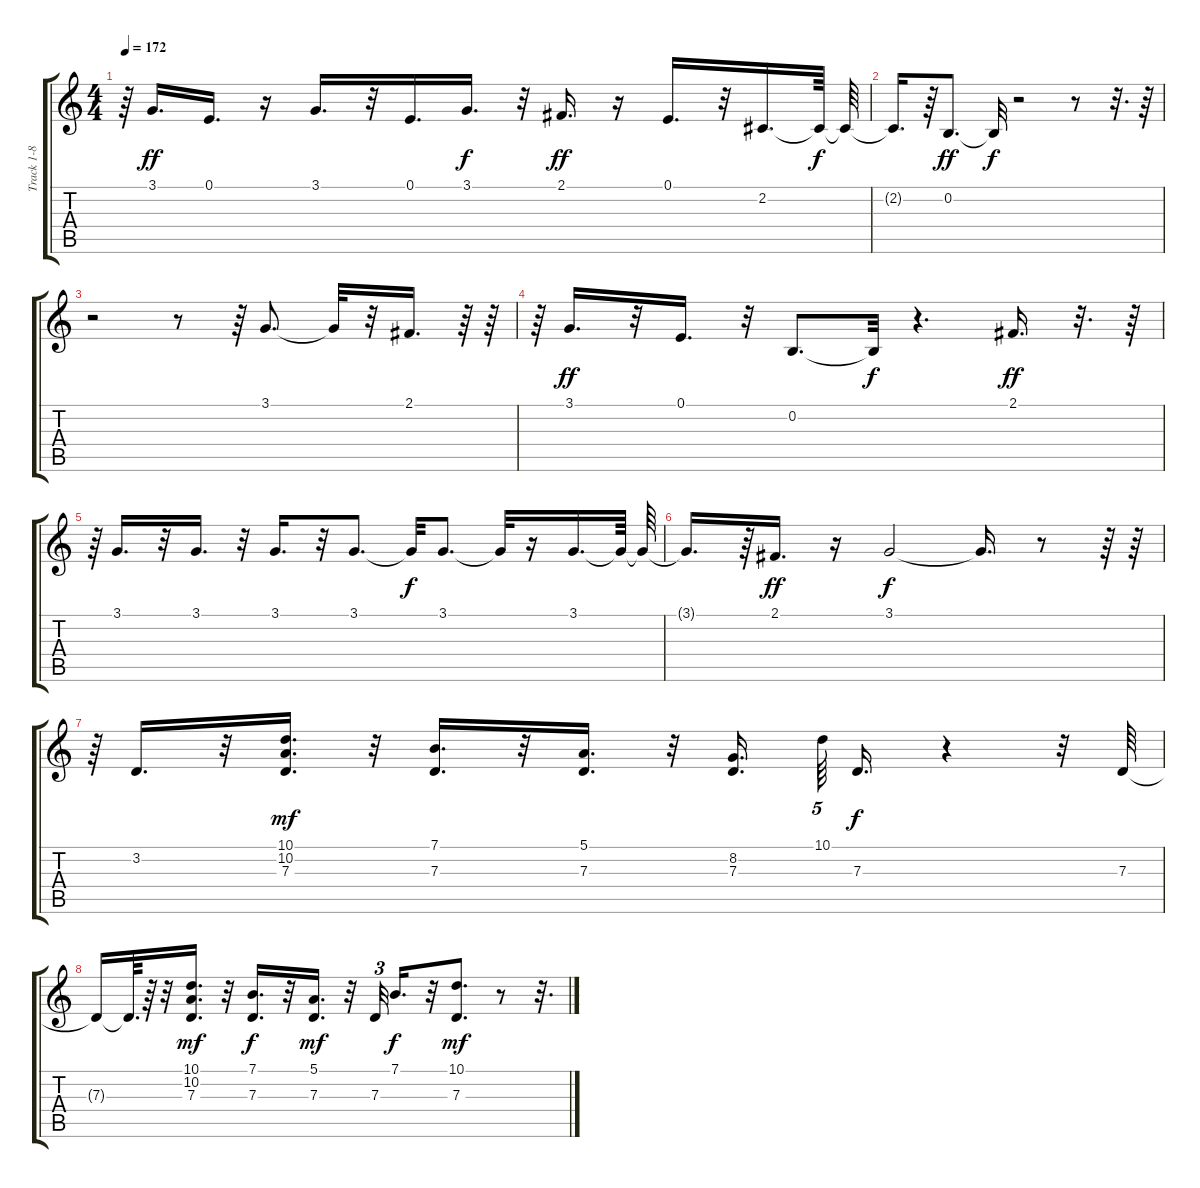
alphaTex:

\track ("Track 1-8" "Track 1-8") {instrument violin}
\staff {score tabs}
\tuning (E4 B3 G3 D3 A2 E2) {hide}
\ts (4 4)
\tempo 172
\clef g2
\ks c
r.64{dy ff} 3.1.16{d} 0.1.16{d} r.16 3.1.16{d} r.32 0.1.16{d} 3.1.16{d dy f} r.32 2.1.16{d dy ff} r.16 0.1.16{d} r.32 2.2.16{d} 2.2{t}.64{dy f} 2.2{t}.64 |
2.2{t}.16{d} r.64 0.2.8{d dy ff} 0.2{t}.32{dy f} r.2 r.8 r.32{d} r.64 |
r.2 r.8 r.64 3.1.8{d} 3.1{t}.32 r.32 2.1.16{d} r.64 r.64 |
r.64 3.1.16{d dy ff} r.32 0.1.16{d} r.32 0.2.8{d} 0.2{t}.32{dy f} r.4{d} 2.1.16{d dy ff} r.32{d} r.64 |
r.64 3.1.16{d} r.32 3.1.16{d} r.32 3.1.16{d} r.32 3.1.8{d} 3.1{t}.32{dy f} 3.1.8{d} 3.1{t}.32 r.16 3.1.16{d} 3.1{t}.64 3.1{t}.64 |
3.1{t}.16{d} r.64 2.1.16{d dy ff} r.16 3.1.2{dy f} 3.1{t}.16{d} r.8 r.64 r.64 |
r.64 3.2.16{d} r.32 (10.1 10.2 7.3).16{d dy mf} r.32 (7.1 7.3).16{d} r.32 (5.1 7.3).16{d} r.32 (8.2 7.3).16{d beam splitsecondary} 10.1.64{tu (5 4)} 7.3.16{d dy f} r.4 r.32 7.3.64 |
7.3{t}.16 7.3{t}.64{d} r.64 r.32 (10.1 10.2 7.3).16{d dy mf} r.32 (7.1 7.3).16{d dy f} r.32 (5.1 7.3).16{d dy mf} r.32 7.3.32{tu (3 2)} 7.1.16{d dy f} r.32 (10.1 7.3).8{d dy mf} r.8 r.32{d}
